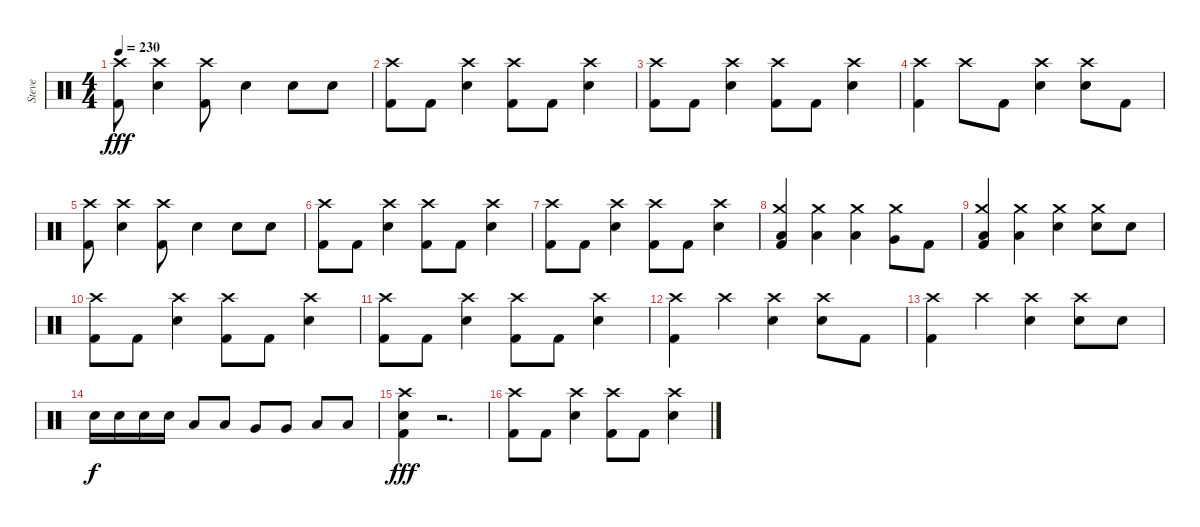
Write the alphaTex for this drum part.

\track ("Steve" "Steve") {instrument percussion}
\staff {score}
\articulation defaults
\ts (4 4)
\tempo 230
\clef neutral
\ks c
("Crash high (hit)" "Kick (hit) 2").8{dy fff} ("Crash high (hit)" "Electric Snare (hit)").4 ("Crash high (hit)" "Kick (hit) 2").8 "Electric Snare (hit)".4 "Electric Snare (hit)".8 "Electric Snare (hit)".8 |
("Crash high (hit)" "Kick (hit) 2").8 "Kick (hit) 2".8 ("Crash high (hit)" "Electric Snare (hit)").4 ("Crash high (hit)" "Kick (hit) 2").8 "Kick (hit) 2".8 ("Crash high (hit)" "Electric Snare (hit)").4 |
("Crash high (hit)" "Kick (hit) 2").8 "Kick (hit) 2".8 ("Crash high (hit)" "Electric Snare (hit)").4 ("Crash high (hit)" "Kick (hit) 2").8 "Kick (hit) 2".8 ("Crash high (hit)" "Electric Snare (hit)").4 |
("Crash high (hit)" "Kick (hit) 2").4 "Crash high (hit)".8 "Kick (hit) 2".8 ("Crash high (hit)" "Electric Snare (hit)").4 ("Crash high (hit)" "Electric Snare (hit)").8 "Kick (hit) 2".8 |
("Crash high (hit)" "Kick (hit) 2").8 ("Crash high (hit)" "Electric Snare (hit)").4 ("Crash high (hit)" "Kick (hit) 2").8 "Electric Snare (hit)".4 "Electric Snare (hit)".8 "Electric Snare (hit)".8 |
("Crash high (hit)" "Kick (hit) 2").8 "Kick (hit) 2".8 ("Crash high (hit)" "Electric Snare (hit)").4 ("Crash high (hit)" "Kick (hit) 2").8 "Kick (hit) 2".8 ("Crash high (hit)" "Electric Snare (hit)").4 |
("Crash high (hit)" "Kick (hit) 2").8 "Kick (hit) 2".8 ("Crash high (hit)" "Electric Snare (hit)").4 ("Crash high (hit)" "Kick (hit) 2").8 "Kick (hit) 2".8 ("Crash high (hit)" "Electric Snare (hit)").4 |
("Crash medium (hit)" "Low Floor Tom (hit)" "Kick (hit) 2").4 ("Crash medium (hit)" "Low Floor Tom (hit)").4 ("Crash medium (hit)" "Low Tom (hit)").4 ("Crash medium (hit)" "Very Low Tom (hit)").8 "Kick (hit) 2".8 |
("Crash medium (hit)" "Low Floor Tom (hit)" "Kick (hit) 2").4 ("Crash medium (hit)" "Low Floor Tom (hit)").4 ("Crash medium (hit)" "Electric Snare (hit)").4 ("Crash medium (hit)" "Electric Snare (hit)").8 "Electric Snare (hit)".8 |
("Crash high (hit)" "Kick (hit) 2").8 "Kick (hit) 2".8 ("Crash high (hit)" "Electric Snare (hit)").4 ("Crash high (hit)" "Kick (hit) 2").8 "Kick (hit) 2".8 ("Crash high (hit)" "Electric Snare (hit)").4 |
("Crash high (hit)" "Kick (hit) 2").8 "Kick (hit) 2".8 ("Crash high (hit)" "Electric Snare (hit)").4 ("Crash high (hit)" "Kick (hit) 2").8 "Kick (hit) 2".8 ("Crash high (hit)" "Electric Snare (hit)").4 |
("Crash high (hit)" "Kick (hit) 2").4 "Crash high (hit)".4 ("Crash high (hit)" "Electric Snare (hit)").4 ("Crash high (hit)" "Electric Snare (hit)").8 "Kick (hit) 2".8 |
("Crash high (hit)" "Kick (hit) 2").4 "Crash high (hit)".4 ("Crash high (hit)" "Electric Snare (hit)").4 ("Crash high (hit)" "Electric Snare (hit)").8 "Electric Snare (hit)".8 |
"Electric Snare (hit)".16{dy f} "Electric Snare (hit)".16 "Electric Snare (hit)".16 "Electric Snare (hit)".16 "Low Tom (hit)".8 "Low Tom (hit)".8 "Very Low Tom (hit)".8 "Very Low Tom (hit)".8 "Low Floor Tom (hit)".8 "Low Floor Tom (hit)".8 |
("Crash high (hit)" "Electric Snare (hit)" "Kick (hit) 2").4{dy fff} r.2{d} |
("Crash high (hit)" "Kick (hit) 2").8 "Kick (hit) 2".8 ("Crash high (hit)" "Electric Snare (hit)").4 ("Crash high (hit)" "Kick (hit) 2").8 "Kick (hit) 2".8 ("Crash high (hit)" "Electric Snare (hit)").4
